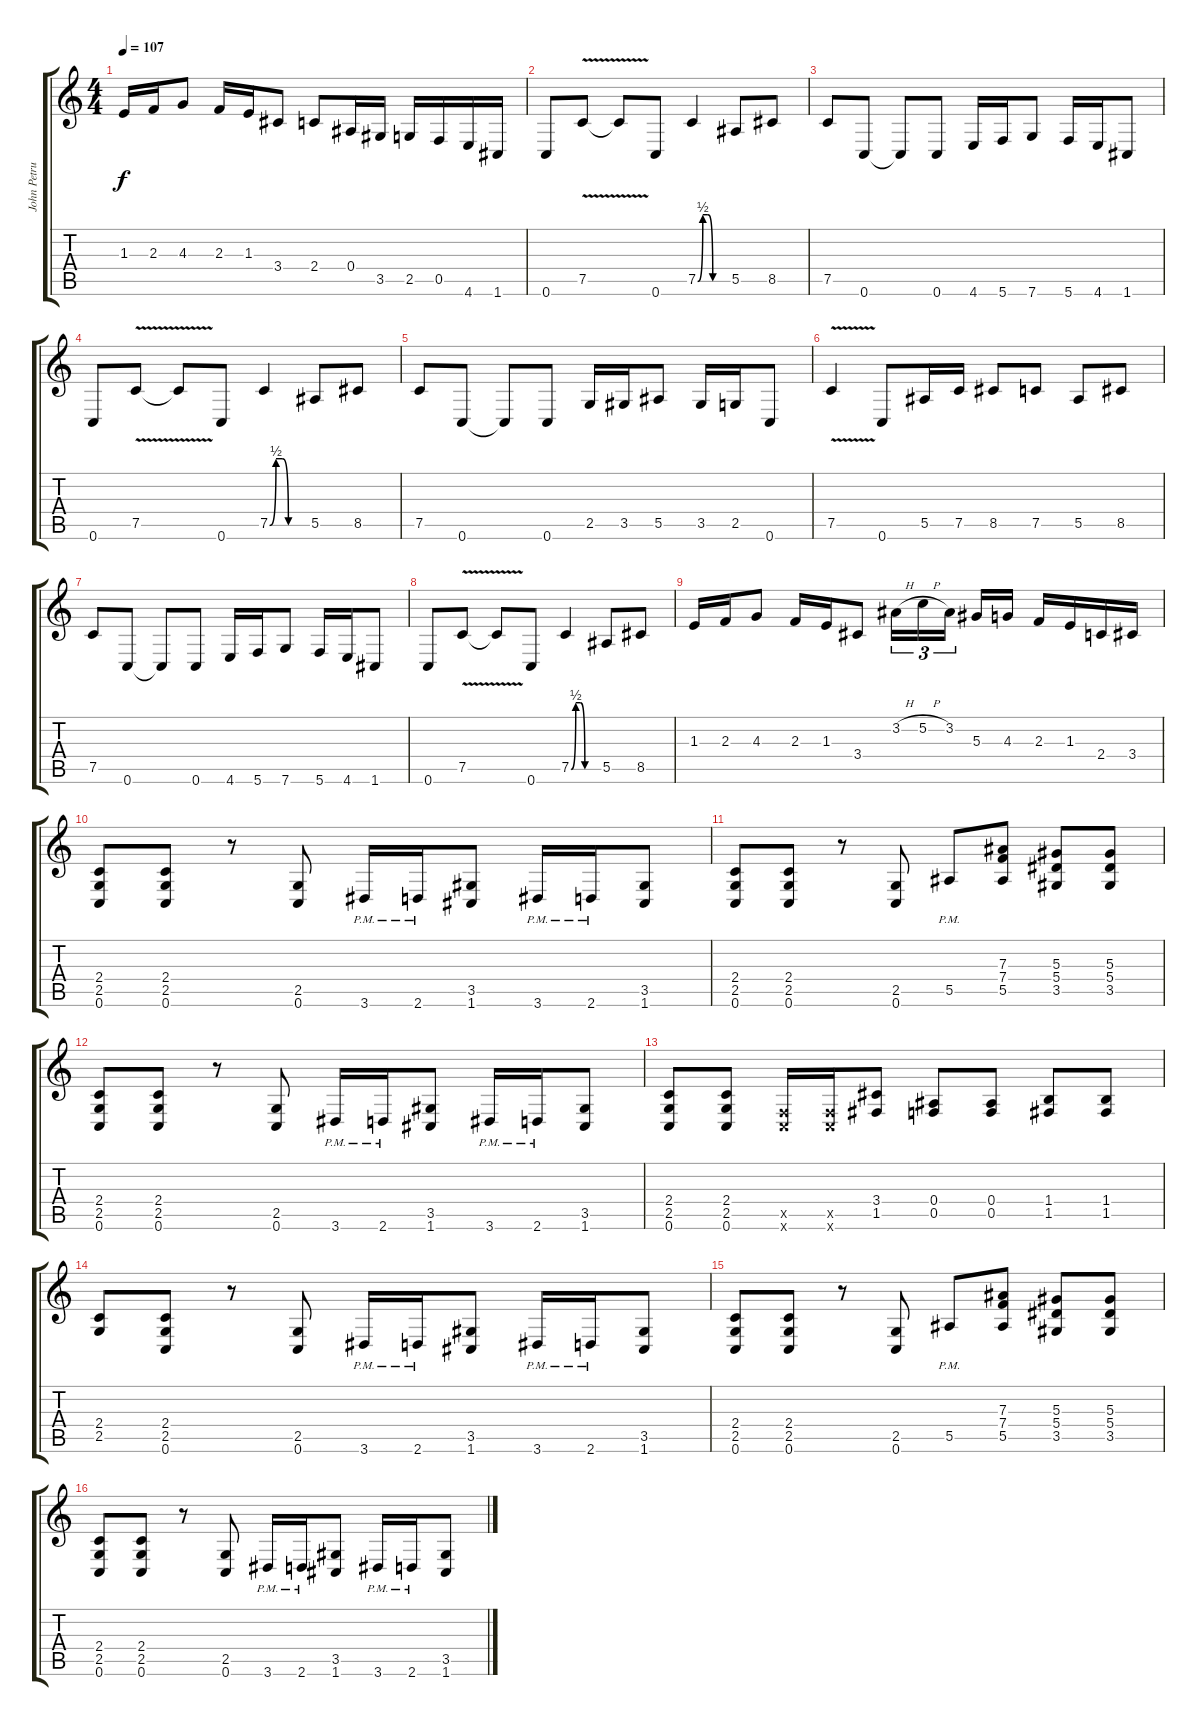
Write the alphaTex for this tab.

\track ("John Petrucci" "John Petru") {instrument distortionguitar}
\staff {score tabs}
\tuning (C4 G3 Eb3 Bb2 F2 C2) {hide}
\ts (4 4)
\tempo 107
\clef g2
\ks c
1.3.16{dy f} 2.3.16 4.3.8 2.3.16 1.3.16 3.4.8 2.4.8 0.4.16 3.5.16 2.5.16 0.5.16 4.6.16 1.6.16 |
0.6.8 7.5{v}.8 7.5{t}.8 0.6.8 7.5{be (custom 0 0 10 2 20 2 30 0 60 0)}.4 5.5.8 8.5.8 |
7.5.8 0.6.8 0.6{t}.8 0.6.8 4.6.16 5.6.16 7.6.8 5.6.16 4.6.16 1.6.8 |
0.6.8 7.5{v}.8 7.5{t}.8 0.6.8 7.5{be (custom 0 0 10 2 20 2 30 0 60 0)}.4 5.5.8 8.5.8 |
7.5.8 0.6.8 0.6{t}.8 0.6.8 2.5.16 3.5.16 5.5.8 3.5.16 2.5.16 0.6.8 |
7.5{v}.4 0.6.8 5.5.16 7.5.16 8.5.8 7.5.8 5.5.8 8.5.8 |
7.5.8 0.6.8 0.6{t}.8 0.6.8 4.6.16 5.6.16 7.6.8 5.6.16 4.6.16 1.6.8 |
0.6.8 7.5{v}.8 7.5{t}.8 0.6.8 7.5{be (custom 0 0 10 2 20 2 30 0 60 0)}.4 5.5.8 8.5.8 |
1.3.16 2.3.16 4.3.8 2.3.16 1.3.16 3.4.8 3.2{h}.16{tu (3 2)} 5.2{h}.16{tu (3 2)} 3.2.16{tu (3 2) beam splitsecondary} 5.3.16 4.3.16 2.3.16 1.3.16 2.4.16 3.4.16 |
(2.4 2.5 0.6).8 (2.4 2.5 0.6).8 r.8 (2.5 0.6).8 3.6{pm}.16 2.6{pm}.16 (3.5 1.6).8 3.6{pm}.16 2.6{pm}.16 (3.5 1.6).8 |
(2.4 2.5 0.6).8 (2.4 2.5 0.6).8 r.8 (2.5 0.6).8 5.5{pm}.8 (7.3 7.4 5.5).8 (5.3 5.4 3.5).8 (5.3 5.4 3.5).8 |
(2.4 2.5 0.6).8 (2.4 2.5 0.6).8 r.8 (2.5 0.6).8 3.6{pm}.16 2.6{pm}.16 (3.5 1.6).8 3.6{pm}.16 2.6{pm}.16 (3.5 1.6).8 |
(2.4 2.5 0.6).8 (2.4 2.5 0.6).8 (0.5{x} 0.6{x}).16 (0.5{x} 0.6{x}).16 (3.4 1.5).8 (0.4 0.5).8 (0.4 0.5).8 (1.4 1.5).8 (1.4 1.5).8 |
(2.4 2.5).8 (2.4 2.5 0.6).8 r.8 (2.5 0.6).8 3.6{pm}.16 2.6{pm}.16 (3.5 1.6).8 3.6{pm}.16 2.6{pm}.16 (3.5 1.6).8 |
(2.4 2.5 0.6).8 (2.4 2.5 0.6).8 r.8 (2.5 0.6).8 5.5{pm}.8 (7.3 7.4 5.5).8 (5.3 5.4 3.5).8 (5.3 5.4 3.5).8 |
(2.4 2.5 0.6).8 (2.4 2.5 0.6).8 r.8 (2.5 0.6).8 3.6{pm}.16 2.6{pm}.16 (3.5 1.6).8 3.6{pm}.16 2.6{pm}.16 (3.5 1.6).8
